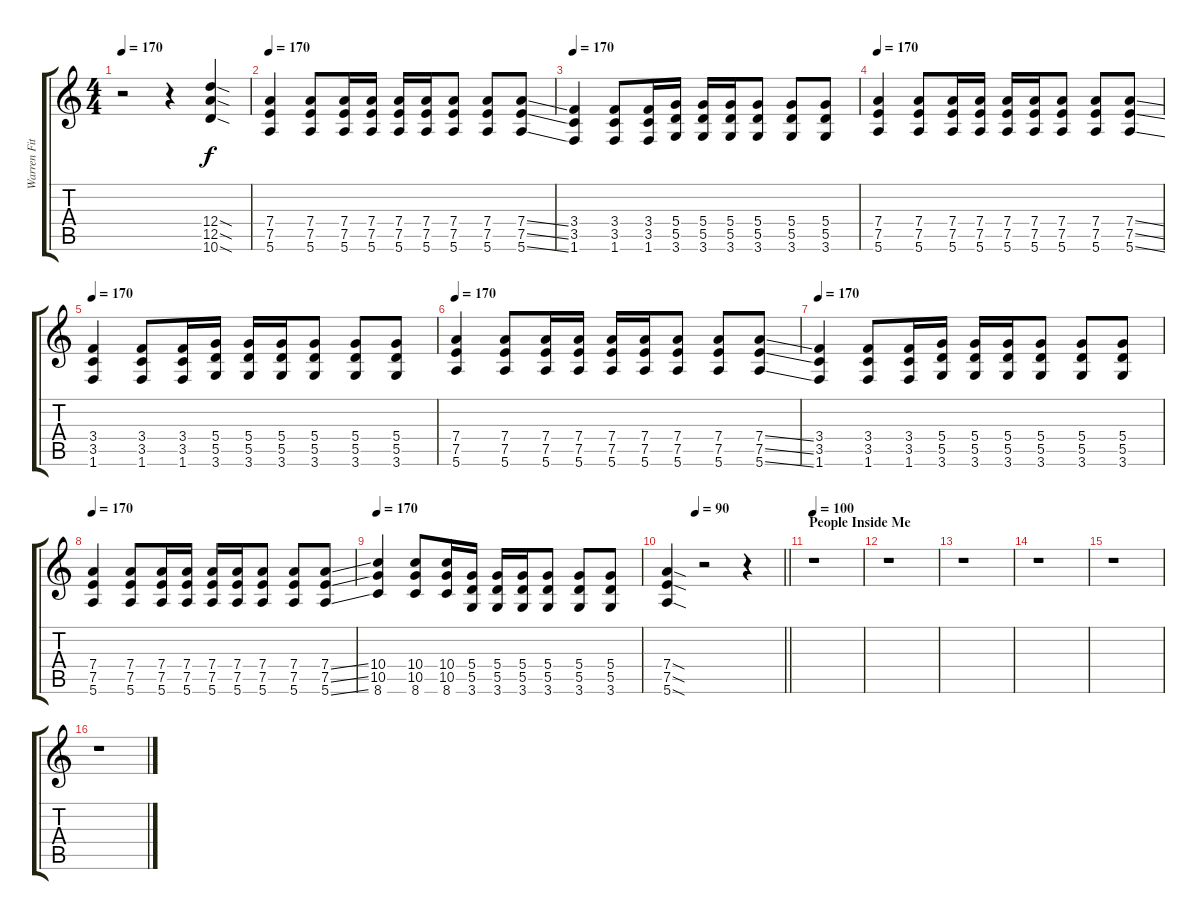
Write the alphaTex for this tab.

\track ("Warren Fitzgerald (Studio Guitar/Organ)" "Warren Fit") {instrument electricguitarjazz}
\staff {score tabs}
\tuning (E4 B3 G3 D3 A2 E2) {hide}
\ts (4 4)
\tempo 170
\clef g2
\ks c
r.2{dy f} r.4{instrument distortionguitar} (12.4{sod} 12.5{sod} 10.6{sod}).4 |
\tempo 170
(7.4 7.5 5.6).4{instrument distortionguitar} (7.4 7.5 5.6).8 (7.4 7.5 5.6).16 (7.4 7.5 5.6).16 (7.4 7.5 5.6).16 (7.4 7.5 5.6).16 (7.4 7.5 5.6).8 (7.4 7.5 5.6).8 (7.4{ss} 7.5{ss} 5.6{ss}).8 |
\tempo 170
(3.4 3.5 1.6).4{instrument distortionguitar} (3.4 3.5 1.6).8 (3.4 3.5 1.6).16 (5.4 5.5 3.6).16 (5.4 5.5 3.6).16 (5.4 5.5 3.6).16 (5.4 5.5 3.6).8 (5.4 5.5 3.6).8 (5.4 5.5 3.6).8 |
\tempo 170
(7.4 7.5 5.6).4{instrument distortionguitar} (7.4 7.5 5.6).8 (7.4 7.5 5.6).16 (7.4 7.5 5.6).16 (7.4 7.5 5.6).16 (7.4 7.5 5.6).16 (7.4 7.5 5.6).8 (7.4 7.5 5.6).8 (7.4{ss} 7.5{ss} 5.6{ss}).8 |
\tempo 170
(3.4 3.5 1.6).4{instrument distortionguitar} (3.4 3.5 1.6).8 (3.4 3.5 1.6).16 (5.4 5.5 3.6).16 (5.4 5.5 3.6).16 (5.4 5.5 3.6).16 (5.4 5.5 3.6).8 (5.4 5.5 3.6).8 (5.4 5.5 3.6).8 |
\tempo 170
(7.4 7.5 5.6).4{instrument distortionguitar} (7.4 7.5 5.6).8 (7.4 7.5 5.6).16 (7.4 7.5 5.6).16 (7.4 7.5 5.6).16 (7.4 7.5 5.6).16 (7.4 7.5 5.6).8 (7.4 7.5 5.6).8 (7.4{ss} 7.5{ss} 5.6{ss}).8 |
\tempo 170
(3.4 3.5 1.6).4{instrument distortionguitar} (3.4 3.5 1.6).8 (3.4 3.5 1.6).16 (5.4 5.5 3.6).16 (5.4 5.5 3.6).16 (5.4 5.5 3.6).16 (5.4 5.5 3.6).8 (5.4 5.5 3.6).8 (5.4 5.5 3.6).8 |
\tempo 170
(7.4 7.5 5.6).4{instrument distortionguitar} (7.4 7.5 5.6).8 (7.4 7.5 5.6).16 (7.4 7.5 5.6).16 (7.4 7.5 5.6).16 (7.4 7.5 5.6).16 (7.4 7.5 5.6).8 (7.4 7.5 5.6).8 (7.4{ss} 7.5{ss} 5.6{ss}).8 |
\tempo 170
(10.4 10.5 8.6).4{instrument distortionguitar} (10.4 10.5 8.6).8 (10.4 10.5 8.6).16 (5.4 5.5 3.6).16 (5.4 5.5 3.6).16 (5.4 5.5 3.6).16 (5.4 5.5 3.6).8 (5.4 5.5 3.6).8 (5.4 5.5 3.6).8 |
\tempo (90 0.25)
\barLineRight lightlight
(7.4{sod} 7.5{sod} 5.6{sod}).4{instrument distortionguitar} r.2 r.4 |
\section ("" "People Inside Me")
\tempo 100
r.1 |
r.1 |
r.1 |
r.1 |
r.1 |
r.1
